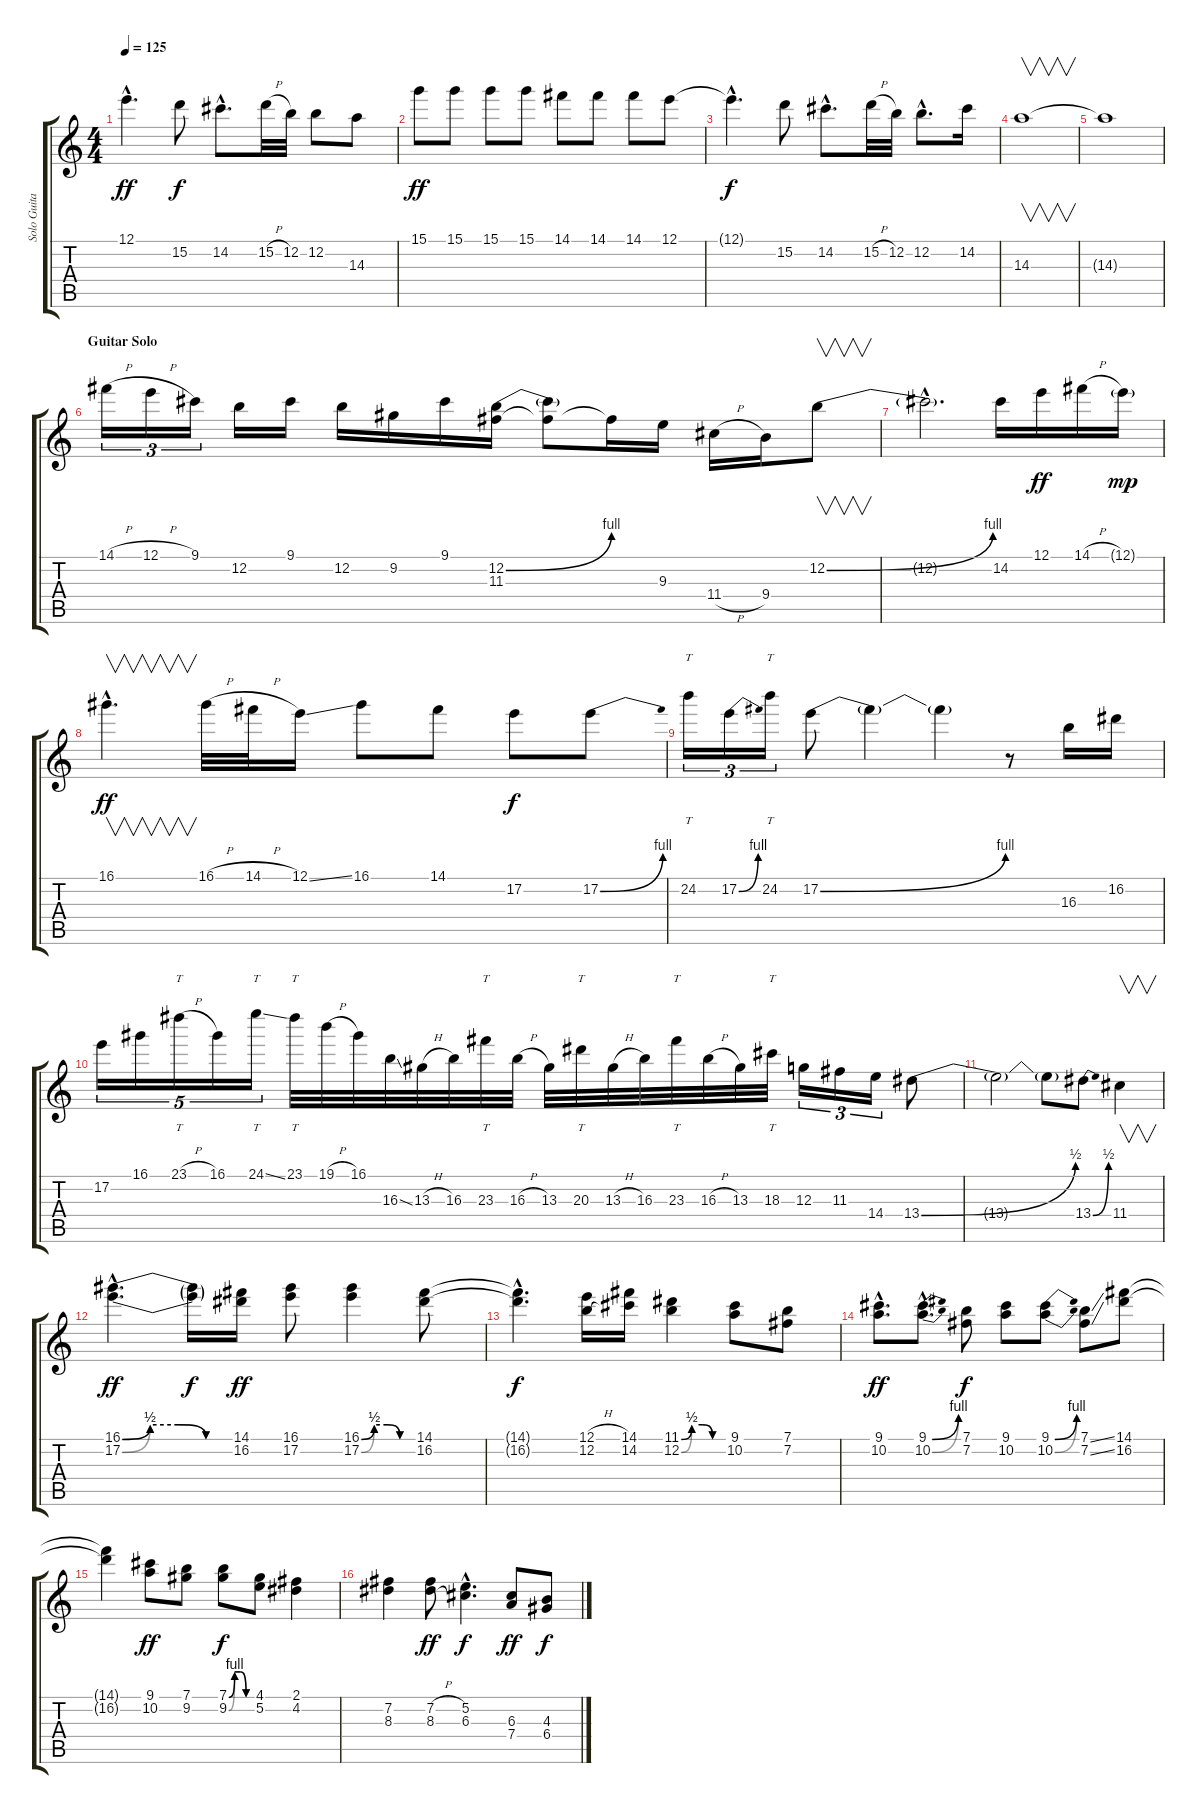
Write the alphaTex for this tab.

\track ("Solo Guitar" "Solo Guita") {instrument distortionguitar}
\staff {score tabs}
\tuning (E4 B3 G3 D3 A2 E2) {hide}
\ts (4 4)
\tempo 125
\clef g2
\ks c
12.1{hac}.4{d dy ff} 15.2.8{dy f} 14.2{hac}.8{d} 15.2{h}.32 12.2.32 12.2.8 14.3.8 |
15.1.8{dy ff} 15.1.8 15.1.8 15.1.8 14.1.8 14.1.8 14.1.8 12.1.8 |
12.1{hac t}.4{d dy f} 15.2.8 14.2{hac}.8{d} 15.2{h}.32 12.2.32 12.2{hac}.8{d} 14.2.16 |
14.3.1{v} |
14.3{t}.1 |
\section ("" "Guitar Solo")
14.1{h}.16{tu (3 2)} 12.1{h}.16{tu (3 2)} 9.1.16{tu (3 2)} 12.2.16 9.1.16 12.2.16 9.2.16 9.1.16 (12.2{be (bend 0 0 60 4)} 11.3).16 (12.2{t} 11.3{t}).8 11.3{t}.16 9.3.16 11.4{h}.16 9.4.16 12.2{be (bend 0 0 60 4)}.8{v} |
12.2{hac t}.2{d} 14.2.16 12.1.16{dy ff} 14.1{h}.16 12.1{g}.16{dy mp} |
16.1{hac}.4{v d dy ff} 16.1{h}.32 14.1{h}.32 12.1{ss}.16 16.1.8 14.1.8 17.2.8{dy f} 17.2{be (bend 0 0 60 4)}.8 |
24.2.16{tt tu (3 2)} 17.2{be (bend 0 0 60 4)}.16{tu (3 2)} 24.2.16{tt tu (3 2)} 17.2{be (bend 0 0 60 4)}.8 17.2{t}.4 17.2{t}.4 r.8 16.3.16 16.2.16 |
17.2.16{tu (5 4)} 16.1.16{tu (5 4)} 23.1{h}.16{tt tu (5 4)} 16.1.16{tu (5 4)} 24.1{ss}.16{tt tu (5 4)} 23.1.32{tt} 19.1{h}.32 16.1.32 16.3{ss}.32 13.3{h}.32 16.3.32 23.3.32{tt} 16.3{h}.32 13.3.32 20.3.32{tt} 13.3{h}.32 16.3.32 23.3.32{tt} 16.3{h}.32 13.3.32 18.3.32{tt} 12.3.16{tu (3 2)} 11.3.16{tu (3 2)} 14.4.16{tu (3 2)} 13.4{be (bend 0 0 60 2)}.8 |
13.4{t}.2 13.4{t}.8 13.4{be (bend 0 0 60 2)}.8 11.4.4{v} |
(16.1{be (custom 0 0 15 2 30 2 45 0 60 0) hac} 17.2{be (custom 0 0 15 2 30 2 45 0 60 0) hac}).4{d dy ff} (16.1{t} 17.2{t}).16{dy f} (14.1 16.2).16{dy ff} (16.1 17.2).8 (16.1{be (custom 0 0 15 2 30 2 45 0 60 0)} 17.2{be (custom 0 0 15 2 30 2 45 0 60 0)}).4 (14.1 16.2).8 |
(14.1{hac t} 16.2{hac t}).4{d dy f} (12.1{h} 12.2{h}).16 (14.1 14.2).16 (11.1{be (custom 0 0 15 2 30 2 45 0 60 0)} 12.2{be (custom 0 0 15 2 30 2 45 0 60 0)}).4 (9.1 10.2).8 (7.1 7.2).8 |
(9.1{hac} 10.2{hac}).8{d dy ff} (9.1{be (bend 0 0 60 4) hac} 10.2{be (bend 0 0 60 4) hac}).8{d} (7.1 7.2).8{dy f} (9.1 10.2).8 (9.1{be (bend 0 0 60 4)} 10.2{be (bend 0 0 60 4)}).8 (7.1{ss} 7.2{ss}).8 (14.1 16.2).8 |
(14.1{t} 16.2{t}).4 (9.1 10.2).8{dy ff} (7.1 9.2).8 (7.1{be (custom 0 0 15 4 30 4 45 0 60 0)} 9.2{be (custom 0 0 15 4 30 4 45 0 60 0)}).8{dy f} (4.1 5.2).8 (2.1 4.2).4 |
(7.2 8.3).4 (7.2{h} 8.3{h}).8{dy ff} (5.2{hac} 6.3{hac}).4{d dy f} (6.3 7.4).8{dy ff} (4.3 6.4).8{dy f}
